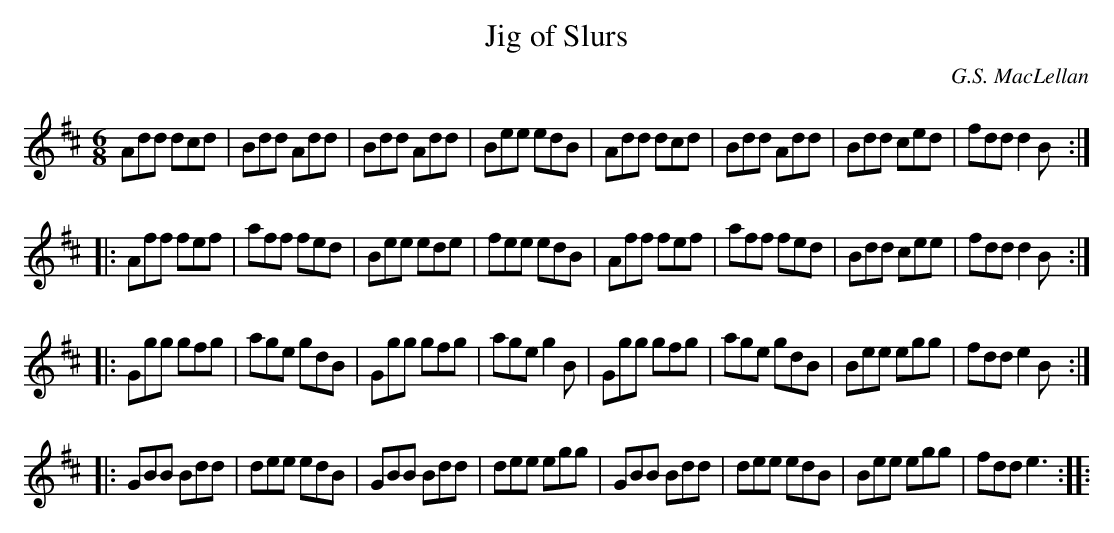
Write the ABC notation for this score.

X:1
T:Jig of Slurs
C:G.S. MacLellan
M:6/8
L:1/8
K:D
Add dcd | Bdd Add | Bdd Add | Bee edB | Add dcd | Bdd Add | Bdd ced | fdd d2B ::
Aff fef | aff fed | Bee ede | fee edB | Aff fef | aff fed | Bdd cee | fdd d2B ::
Ggg gfg | age gdB | Ggg gfg | age g2B | Ggg gfg | age gdB | Bee egg | fdd e2B ::
GBB Bdd | dee edB | GBB Bdd | dee egg | GBB Bdd | dee edB | Bee egg | fdd e3  ::
